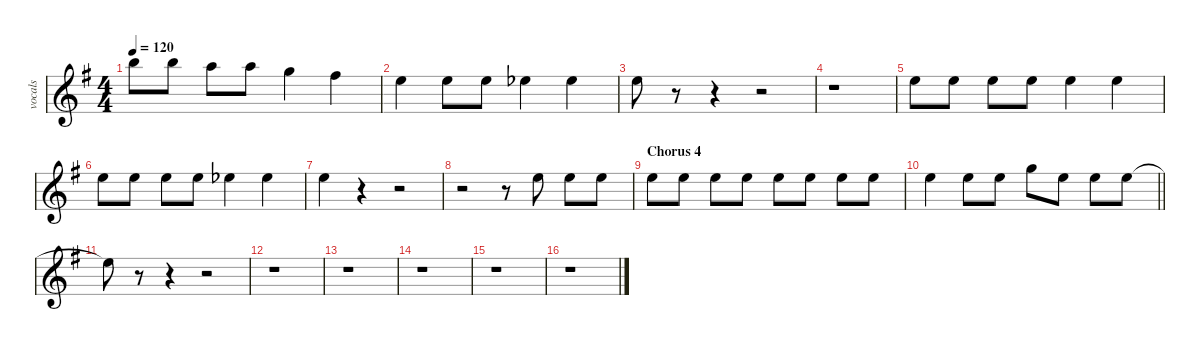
\defaultSystemsLayout 4
\hideDynamics
\bracketExtendMode nobrackets
\otherSystemsTrackNameOrientation horizontal
\track ("vocals" "vocals") {instrument voiceoohs}
\staff {score}
\tuning (E4 B3 G3 D3 A2 E2)
\ts (4 4)
\tempo 120
\clef g2
\scale
1.07945
\ks eminor
19.1{acc forcenatural}.8{dy ff beam Down} 19.1{acc forcenatural}.8{beam Down} 17.1{acc forcenatural}.8{beam Down} 17.1{acc forcenatural}.8{beam Down} 15.1{acc forcenatural}.4{beam Down} 14.1{acc #}.4{beam Down} |
\scale
0.973518 12.1{acc forcenatural}.4{beam Down} 12.1{acc forcenatural}.8{beam Down} 12.1{acc forcenatural}.8{beam Down} 11.1{acc b}.4{beam Down} 11.1{acc b}.4{beam Down} |
\scale
0.973518 12.1{acc forcenatural}.8{beam Down} r.8{beam Down} r.4{beam Down} r.2{beam Down} |
\scale
0.973518 r.1{beam Down} |
\scale
1.07945 12.1{acc forcenatural}.8{beam Down} 12.1{acc forcenatural}.8{beam Down} 12.1{acc forcenatural}.8{beam Down} 12.1{acc forcenatural}.8{beam Down} 12.1{acc forcenatural}.4{beam Down} 12.1{acc forcenatural}.4{beam Down} |
\scale
0.973518 12.1{acc forcenatural}.8{beam Down} 12.1{acc forcenatural}.8{beam Down} 12.1{acc forcenatural}.8{beam Down} 12.1{acc forcenatural}.8{beam Down} 11.1{acc b}.4{beam Down} 11.1{acc b}.4{beam Down} |
\scale
0.973518 12.1{acc forcenatural}.4{beam Down} r.4{beam Down} r.2{beam Down} |
\scale
0.973518 r.2{beam Down} r.8{beam Down} 12.1{acc forcenatural}.8{beam Down} 12.1{acc forcenatural}.8{beam Down} 12.1{acc forcenatural}.8{beam Down} |
\section ("" "Chorus 4")
\scale
1.07945 12.1{acc forcenatural}.8{beam Down} 12.1{acc forcenatural}.8{beam Down} 12.1{acc forcenatural}.8{beam Down} 12.1{acc forcenatural}.8{beam Down} 12.1{acc forcenatural}.8{beam Down} 12.1{acc forcenatural}.8{beam Down} 12.1{acc forcenatural}.8{beam Down} 12.1{acc forcenatural}.8{beam Down} |
\scale
0.973518
\barLineRight lightlight
12.1{acc forcenatural}.4{beam Down} 12.1{acc forcenatural}.8{beam Down} 12.1{acc forcenatural}.8{beam Down} 15.1{acc forcenatural}.8{beam Down} 12.1{acc forcenatural}.8{beam Down} 12.1{acc forcenatural}.8{beam Down} 12.1{acc forcenatural}.8{beam Down} |
\scale
0.973518 12.1{t acc forcenatural}.8{beam Down} r.8{beam Down} r.4{beam Down} r.2{beam Down} |
\scale
0.973518 r.1{beam Down} |
\scale
1.07945 r.1{beam Down} |
\scale
0.973518 r.1{beam Down} |
\scale
0.973518 r.1{beam Down} |
\scale
0.973518 r.1{beam Down}
